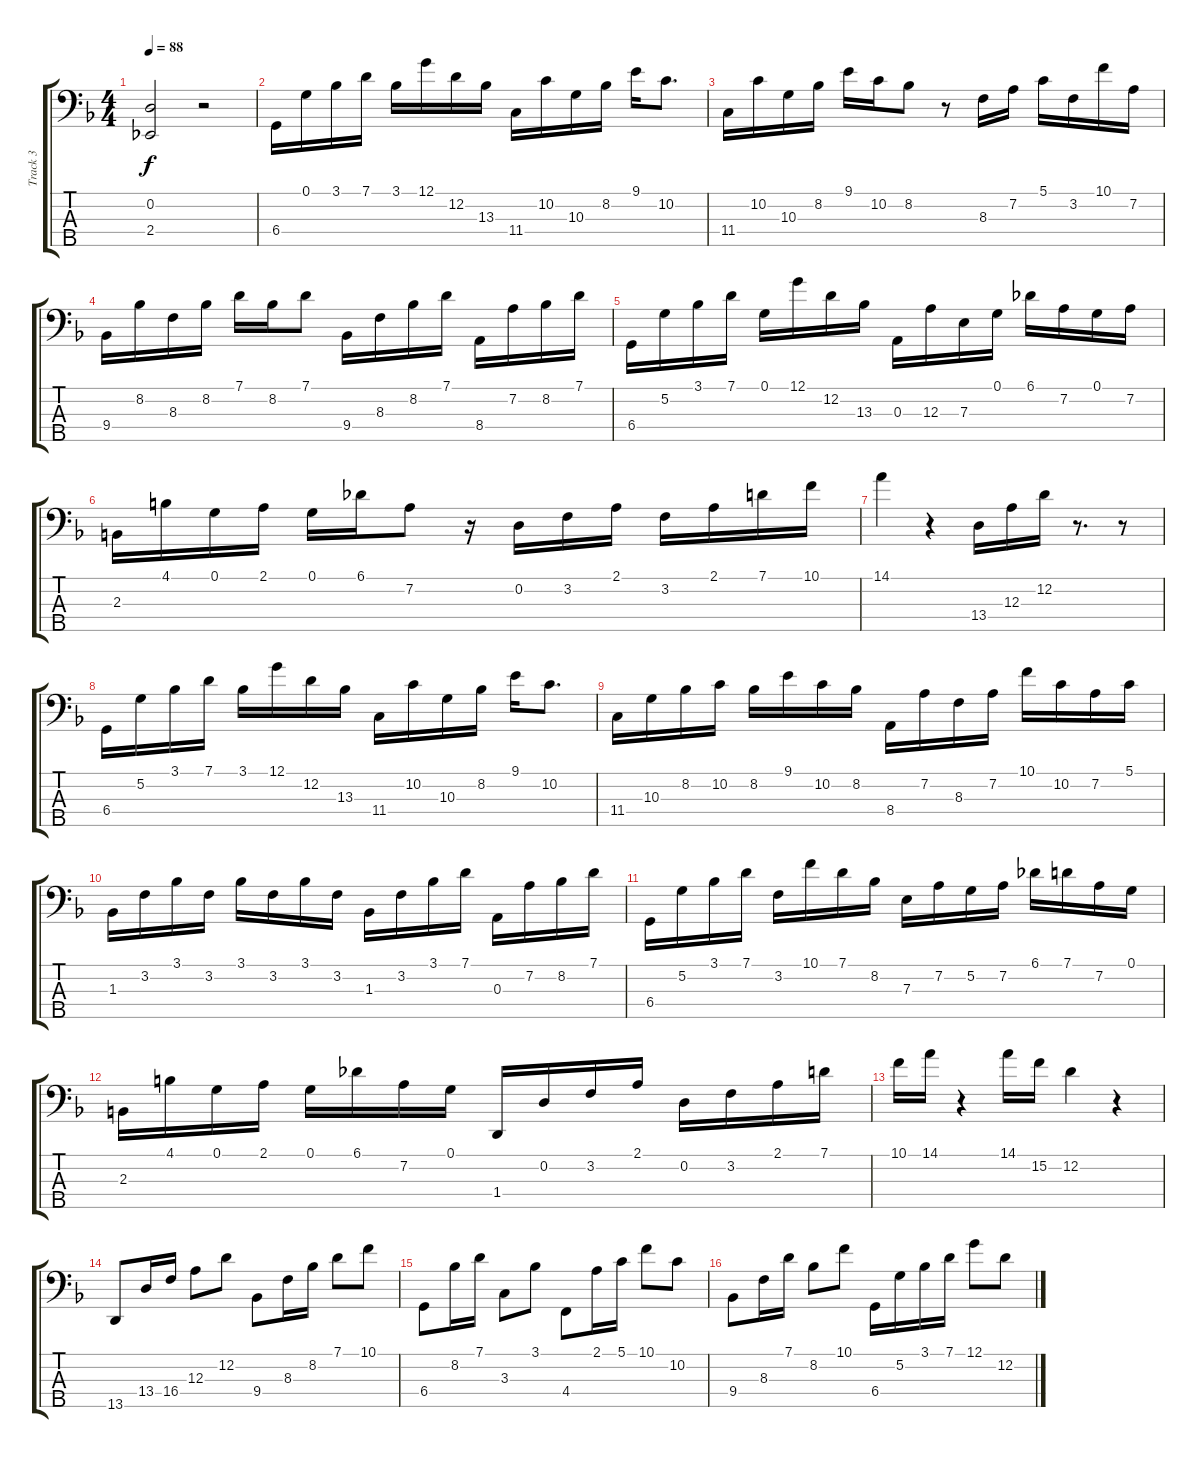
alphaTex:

\track ("Track 3" "Track 3") {instrument acousticbass}
\staff {score tabs}
\tuning (G2 D2 A1 Db1 Db0) {hide}
\ts (4 4)
\tempo 88
\clef f4
\ks dminor
(0.2{t} 2.4).2{dy f} r.2 |
6.4.16 0.1.16 3.1.16 7.1.16 3.1.16 12.1.16 12.2.16 13.3.16 11.4.16 10.2.16 10.3.16 8.2.16 9.1.16 10.2.8{d} |
11.4.16 10.2.16 10.3.16 8.2.16 9.1.16 10.2.16 8.2.8 r.8 8.3.16 7.2.16 5.1.16 3.2.16 10.1.16 7.2.16 |
9.4.16 8.2.16 8.3.16 8.2.16 7.1.16 8.2.16 7.1.8 9.4.16 8.3.16 8.2.16 7.1.16 8.4.16 7.2.16 8.2.16 7.1.16 |
6.4.16 5.2.16 3.1.16 7.1.16 0.1.16 12.1.16 12.2.16 13.3.16 0.3.16 12.3.16 7.3.16 0.1.16 6.1.16 7.2.16 0.1.16 7.2.16 |
2.3.16 4.1.16 0.1.16 2.1.16 0.1.16 6.1.16 7.2.8 r.16 0.2.16 3.2.16 2.1.16 3.2.16 2.1.16 7.1.16 10.1.16 |
14.1.4 r.4 13.4.16 12.3.16 12.2.16 r.8{d} r.8 |
6.4.16 5.2.16 3.1.16 7.1.16 3.1.16 12.1.16 12.2.16 13.3.16 11.4.16 10.2.16 10.3.16 8.2.16 9.1.16 10.2.8{d} |
11.4.16 10.3.16 8.2.16 10.2.16 8.2.16 9.1.16 10.2.16 8.2.16 8.4.16 7.2.16 8.3.16 7.2.16 10.1.16 10.2.16 7.2.16 5.1.16 |
1.3.16 3.2.16 3.1.16 3.2.16 3.1.16 3.2.16 3.1.16 3.2.16 1.3.16 3.2.16 3.1.16 7.1.16 0.3.16 7.2.16 8.2.16 7.1.16 |
6.4.16 5.2.16 3.1.16 7.1.16 3.2.16 10.1.16 7.1.16 8.2.16 7.3.16 7.2.16 5.2.16 7.2.16 6.1.16 7.1.16 7.2.16 0.1.16 |
2.3.16 4.1.16 0.1.16 2.1.16 0.1.16 6.1.16 7.2.16 0.1.16 1.4.16 0.2.16 3.2.16 2.1.16 0.2.16 3.2.16 2.1.16 7.1.16 |
10.1.16 14.1.16 r.4 14.1.16 15.2.16 12.2.4 r.4 |
13.5.8 13.4.16 16.4.16 12.3.8 12.2.8 9.4.8 8.3.16 8.2.16 7.1.8 10.1.8 |
6.4.8 8.2.16 7.1.16 3.3.8 3.1.8 4.4.8 2.1.16 5.1.16 10.1.8 10.2.8 |
9.4.8 8.3.16 7.1.16 8.2.8 10.1.8 6.4.16 5.2.16 3.1.16 7.1.16 12.1.8 12.2.8
